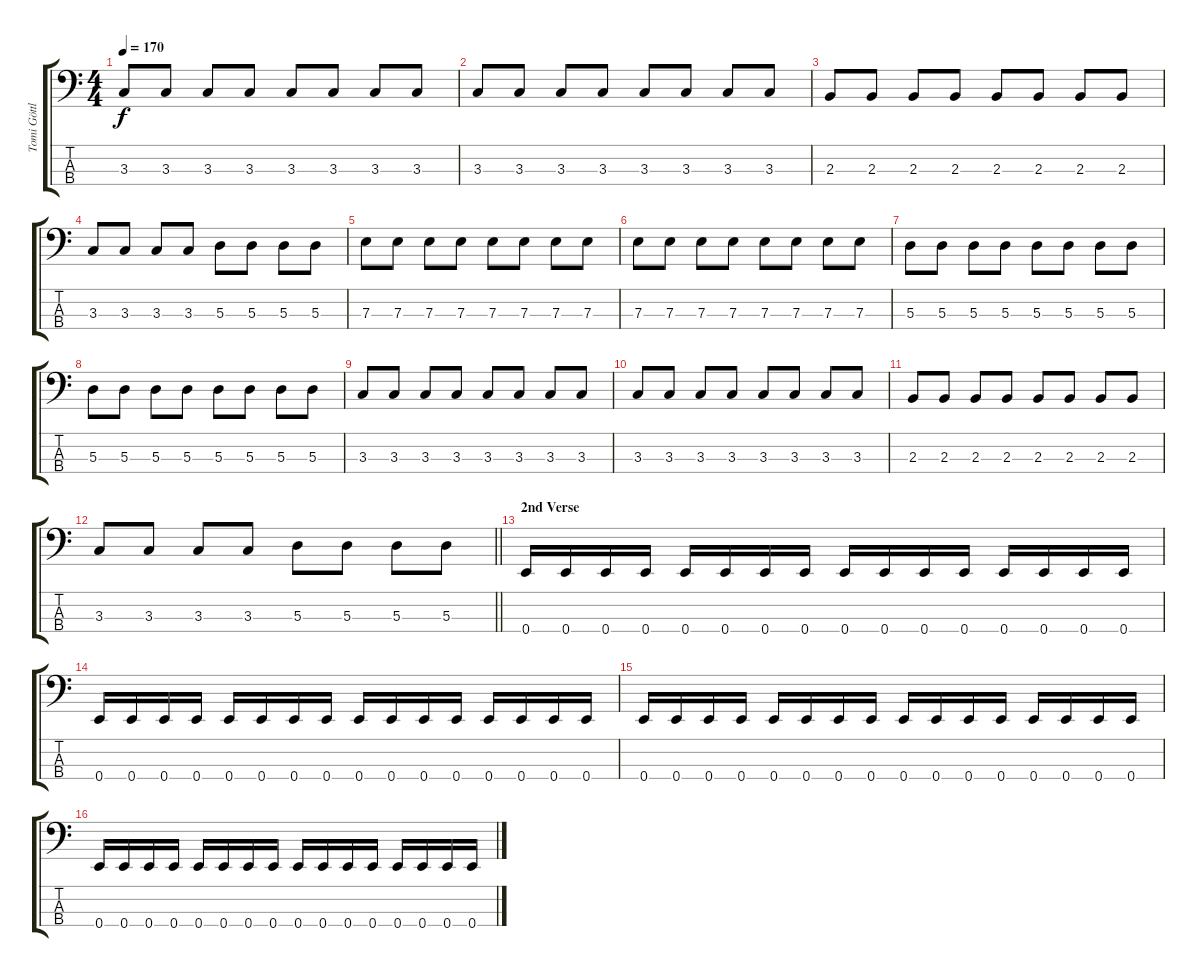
\track ("Tomi Göttlich" "Tomi Göttl") {instrument electricbassfinger}
\staff {score tabs}
\tuning (G2 D2 A1 E1) {hide}
\ts (4 4)
\tempo 170
\clef f4
\ks c
3.3.8{dy f} 3.3.8 3.3.8 3.3.8 3.3.8 3.3.8 3.3.8 3.3.8 |
3.3.8 3.3.8 3.3.8 3.3.8 3.3.8 3.3.8 3.3.8 3.3.8 |
2.3.8 2.3.8 2.3.8 2.3.8 2.3.8 2.3.8 2.3.8 2.3.8 |
3.3.8 3.3.8 3.3.8 3.3.8 5.3.8 5.3.8 5.3.8 5.3.8 |
7.3.8 7.3.8 7.3.8 7.3.8 7.3.8 7.3.8 7.3.8 7.3.8 |
7.3.8 7.3.8 7.3.8 7.3.8 7.3.8 7.3.8 7.3.8 7.3.8 |
5.3.8 5.3.8 5.3.8 5.3.8 5.3.8 5.3.8 5.3.8 5.3.8 |
5.3.8 5.3.8 5.3.8 5.3.8 5.3.8 5.3.8 5.3.8 5.3.8 |
3.3.8 3.3.8 3.3.8 3.3.8 3.3.8 3.3.8 3.3.8 3.3.8 |
3.3.8 3.3.8 3.3.8 3.3.8 3.3.8 3.3.8 3.3.8 3.3.8 |
2.3.8 2.3.8 2.3.8 2.3.8 2.3.8 2.3.8 2.3.8 2.3.8 |
\barLineRight lightlight
3.3.8 3.3.8 3.3.8 3.3.8 5.3.8 5.3.8 5.3.8 5.3.8 |
\section ("" "2nd Verse")
0.4.16{volume 12 instrument electricbasspick} 0.4.16 0.4.16 0.4.16 0.4.16 0.4.16 0.4.16 0.4.16 0.4.16 0.4.16 0.4.16 0.4.16 0.4.16 0.4.16 0.4.16 0.4.16 |
0.4.16 0.4.16 0.4.16 0.4.16 0.4.16 0.4.16 0.4.16 0.4.16 0.4.16 0.4.16 0.4.16 0.4.16 0.4.16 0.4.16 0.4.16 0.4.16 |
0.4.16 0.4.16 0.4.16 0.4.16 0.4.16 0.4.16 0.4.16 0.4.16 0.4.16 0.4.16 0.4.16 0.4.16 0.4.16 0.4.16 0.4.16 0.4.16 |
0.4.16 0.4.16 0.4.16 0.4.16 0.4.16 0.4.16 0.4.16 0.4.16 0.4.16 0.4.16 0.4.16 0.4.16 0.4.16 0.4.16 0.4.16 0.4.16
